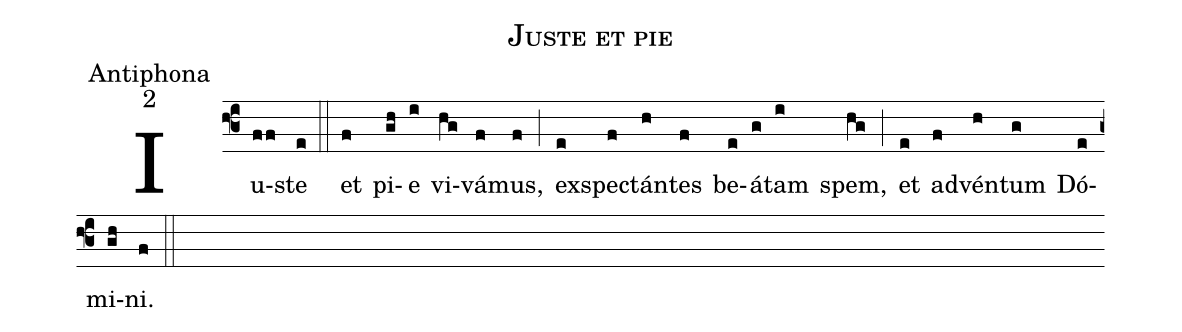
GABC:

name:Juste et pie;
office-part:Antiphona;
mode:2;
%%
(f3) Iu(ff)ste(e) (::)
et(f) pi(gh)e(i) vi(hg)vá(f)mus,(f) (;) ex(e)spe(f)ctán(h)tes(f) be(e)á(g)tam(i) spem,(hg) (;) et(e) ad(f)vén(h)tum(g) Dó(e)mi(gh)ni.(f) (::)
